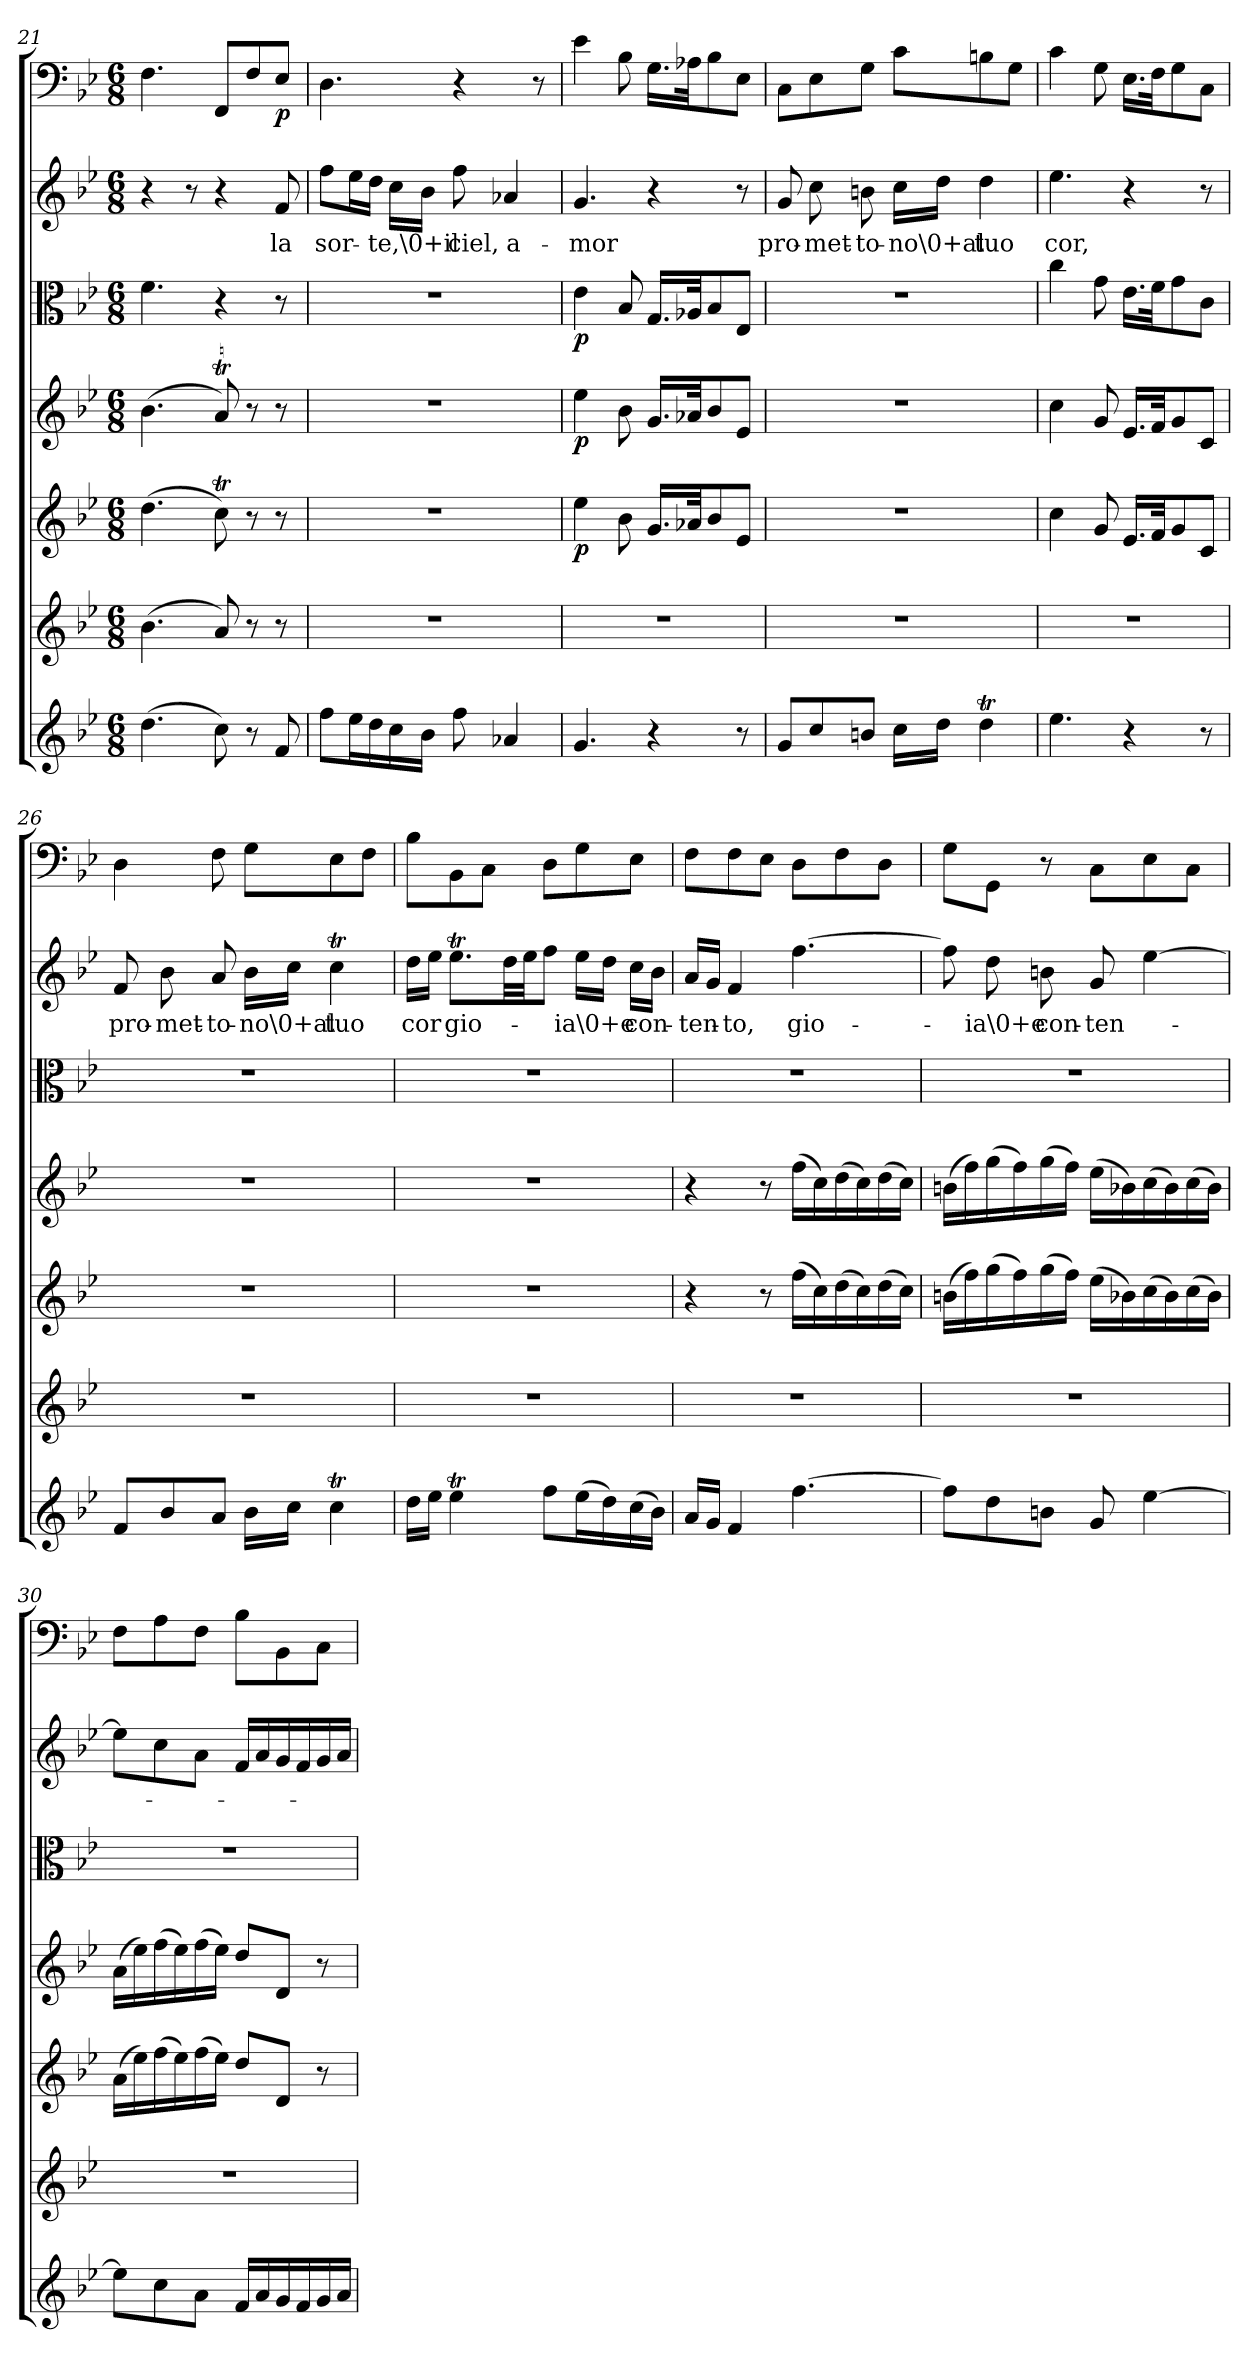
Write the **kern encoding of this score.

**kern	**kern	**kern	**dynam	**kern	**dynam	**kern	**dynam	**kern	**text	**kern	**dynam
*part7	*part6	*part5	*part5	*part4	*part4	*part3	*part3	*part2	*part2	*part1	*part1
*staff7	*staff6	*staff5	*staff5	*staff4	*staff4	*staff3	*staff3	*staff2	*staff2	*staff1	*staff1
*clefG2	*clefG2	*clefG2	*	*clefG2	*	*clefC3	*	*clefG2	*	*clefF4	*
*k[b-e-]	*k[b-e-]	*k[b-e-]	*	*k[b-e-]	*	*k[b-e-]	*	*k[b-e-]	*	*k[b-e-]	*
*B-:	*B-:	*B-:	*	*B-:	*	*B-:	*	*B-:	*	*B-:	*
*M6/8	*M6/8	*M6/8	*	*M6/8	*	*M6/8	*	*M6/8	*	*M6/8	*
=21	=21	=21	=21	=21	=21	=21	=21	=21	=21	=21	=21
(4.dd\	(4.b-\	(4.dd\	.	(4.b-\	.	4.f\	.	4r	.	4.F\	.
.	.	.	.	.	.	.	.	8r	.	.	.
8cc\)	8a/)	8ccT\)	.	8aT/)	.	4r	.	4r	.	8FF/L	.
8r	8r	8r	.	8r	.	.	.	.	.	8F/	.
8f/	8r	8r	.	8r	.	8r	.	8f/	la	8E-/J	p
=22	=22	=22	=22	=22	=22	=22	=22	=22	=22	=22	=22
8ff\L	2.r	2.r	.	2.r	.	2.r	.	8ff\L	sor-	4.D\	.
16ee-\L	.	.	.	.	.	.	.	16ee-\L	.	.	.
16dd\	.	.	.	.	.	.	.	16dd\JJ	.	.	.
16cc\	.	.	.	.	.	.	.	16cc\LL	-te,\0+il	.	.
16b-\JJ	.	.	.	.	.	.	.	16b-\JJ	.	.	.
8ff\	.	.	.	.	.	.	.	8ff\	ciel,	4r	.
4a-X/	.	.	.	.	.	.	.	4a-X/	a-	.	.
.	.	.	.	.	.	.	.	.	.	8r	.
=23	=23	=23	=23	=23	=23	=23	=23	=23	=23	=23	=23
4.g/	2.r	4ee-\	p	4ee-\	p	4e-\	p	4.g/	-mor	4e-\	.
.	.	8b-\	.	8b-\	.	8B-/	.	.	.	8B-\	.
4r	.	16.g/LL	.	16.g/LL	.	16.G/LL	.	4r	.	16.G\LL	.
.	.	32a-X/JK	.	32a-X/JK	.	32A-X/JK	.	.	.	32A-X\JK	.
.	.	8b-/	.	8b-/	.	8B-/	.	.	.	8B-\	.
8r	.	8e-/J	.	8e-/J	.	8E-/J	.	8r	.	8E-\J	.
=24	=24	=24	=24	=24	=24	=24	=24	=24	=24	=24	=24
8g/L	2.r	2.r	.	2.r	.	2.r	.	8g/	pro-	8C\L	.
8cc/	.	.	.	.	.	.	.	8cc\	-met-	8E-\	.
8bn/J	.	.	.	.	.	.	.	8bn\	-to-	8G\J	.
16cc\LL	.	.	.	.	.	.	.	16cc\LL	-no\0+al	8c\L	.
16dd\JJ	.	.	.	.	.	.	.	16dd\JJ	.	.	.
4ddt\	.	.	.	.	.	.	.	4dd\	tuo	8Bn\	.
.	.	.	.	.	.	.	.	.	.	8G\J	.
=25	=25	=25	=25	=25	=25	=25	=25	=25	=25	=25	=25
4.ee-\	2.r	4cc\	.	4cc\	.	4cc\	.	4.ee-\	cor,	4c\	.
.	.	8g/	.	8g/	.	8g\	.	.	.	8G\	.
4r	.	16.e-/LL	.	16.e-/LL	.	16.e-\LL	.	4r	.	16.E-\LL	.
.	.	32f/JK	.	32f/JK	.	32f\JK	.	.	.	32F\JK	.
.	.	8g/	.	8g/	.	8g\	.	.	.	8G\	.
8r	.	8c/J	.	8c/J	.	8c\J	.	8r	.	8C\J	.
=26	=26	=26	=26	=26	=26	=26	=26	=26	=26	=26	=26
8f/L	2.r	2.r	.	2.r	.	2.r	.	8f/	pro-	4D\	.
8b-/	.	.	.	.	.	.	.	8b-\	-met-	.	.
8a/J	.	.	.	.	.	.	.	8a/	-to-	8F\	.
16b-\LL	.	.	.	.	.	.	.	16b-\LL	-no\0+al	8G\L	.
16cc\JJ	.	.	.	.	.	.	.	16cc\JJ	.	.	.
4ccT\	.	.	.	.	.	.	.	4ccT\	tuo	8E-\	.
.	.	.	.	.	.	.	.	.	.	8F\J	.
=27	=27	=27	=27	=27	=27	=27	=27	=27	=27	=27	=27
16dd\LL	2.r	2.r	.	2.r	.	2.r	.	16dd\LL	cor	8B-\L	.
16ee-\JJ	.	.	.	.	.	.	.	16ee-\JJ	.	.	.
4ee-T\	.	.	.	.	.	.	.	8.ee-T\L	gio-	8BB-\	.
.	.	.	.	.	.	.	.	.	.	8C\J	.
.	.	.	.	.	.	.	.	32dd\LL	.	.	.
.	.	.	.	.	.	.	.	32ee-\JJ	.	.	.
8ff\L	.	.	.	.	.	.	.	8ff\J	.	8D\L	.
(16ee-\L	.	.	.	.	.	.	.	16ee-\LL	-ia\0+e	8G\	.
16dd\)	.	.	.	.	.	.	.	16dd\JJ	.	.	.
(16cc\	.	.	.	.	.	.	.	16cc\LL	con-	8E-\J	.
16b-\JJ)	.	.	.	.	.	.	.	16b-\JJ	.	.	.
=28	=28	=28	=28	=28	=28	=28	=28	=28	=28	=28	=28
16a/LL	2.r	4r	.	4r	.	2.r	.	16a/LL	-ten-	8F\L	.
16g/JJ	.	.	.	.	.	.	.	16g/JJ	.	.	.
4f/	.	.	.	.	.	.	.	4f/	-to,	8F\	.
.	.	8r	.	8r	.	.	.	.	.	8E-\J	.
[4.ff\	.	(16ff\LL	.	(16ff\LL	.	.	.	[4.ff\	gio-	8D\L	.
.	.	16cc\)	.	16cc\)	.	.	.	.	.	.	.
.	.	(16dd\	.	(16dd\	.	.	.	.	.	8F\	.
.	.	16cc\)	.	16cc\)	.	.	.	.	.	.	.
.	.	(16dd\	.	(16dd\	.	.	.	.	.	8D\J	.
.	.	16cc\JJ)	.	16cc\JJ)	.	.	.	.	.	.	.
=29	=29	=29	=29	=29	=29	=29	=29	=29	=29	=29	=29
8ff\L]	2.r	(16bn\LL	.	(16bn\LL	.	2.r	.	8ff\]	.	8G\L	.
.	.	16ff\)	.	16ff\)	.	.	.	.	.	.	.
8dd\	.	(16gg\	.	(16gg\	.	.	.	8dd\	-ia\0+e	8GG\J	.
.	.	16ff\)	.	16ff\)	.	.	.	.	.	.	.
8bn\J	.	(16gg\	.	(16gg\	.	.	.	8bn\	con-	8r	.
.	.	16ff\JJ)	.	16ff\JJ)	.	.	.	.	.	.	.
8g/	.	(16ee-\LL	.	(16ee-\LL	.	.	.	8g/	-ten-	8C\L	.
.	.	16b-X\)	.	16b-X\)	.	.	.	.	.	.	.
[4ee-\	.	(16cc\	.	(16cc\	.	.	.	[4ee-\	.	8E-\	.
.	.	16b-\)	.	16b-\)	.	.	.	.	.	.	.
.	.	(16cc\	.	(16cc\	.	.	.	.	.	8C\J	.
.	.	16b-\JJ)	.	16b-\JJ)	.	.	.	.	.	.	.
=30	=30	=30	=30	=30	=30	=30	=30	=30	=30	=30	=30
8ee-\L]	2.r	(16a\LL	.	(16a\LL	.	2.r	.	8ee-\L]	.	8F\L	.
.	.	16ee-\)	.	16ee-\)	.	.	.	.	.	.	.
8cc\	.	(16ff\	.	(16ff\	.	.	.	8cc\	.	8A\	.
.	.	16ee-\)	.	16ee-\)	.	.	.	.	.	.	.
8a\J	.	(16ff\	.	(16ff\	.	.	.	8a\J	.	8F\J	.
.	.	16ee-\JJ)	.	16ee-\JJ)	.	.	.	.	.	.	.
16f/LL	.	8dd/L	.	8dd/L	.	.	.	16f/LL	.	8B-\L	.
16a/	.	.	.	.	.	.	.	16a/	.	.	.
16g/	.	8d/J	.	8d/J	.	.	.	16g/	.	8BB-\	.
16f/	.	.	.	.	.	.	.	16f/	.	.	.
16g/	.	8r	.	8r	.	.	.	16g/	.	8C\J	.
16a/JJ	.	.	.	.	.	.	.	16a/JJ	.	.	.
=	=	=	=	=	=	=	=	=	=	=	=
*-	*-	*-	*-	*-	*-	*-	*-	*-	*-	*-	*-
